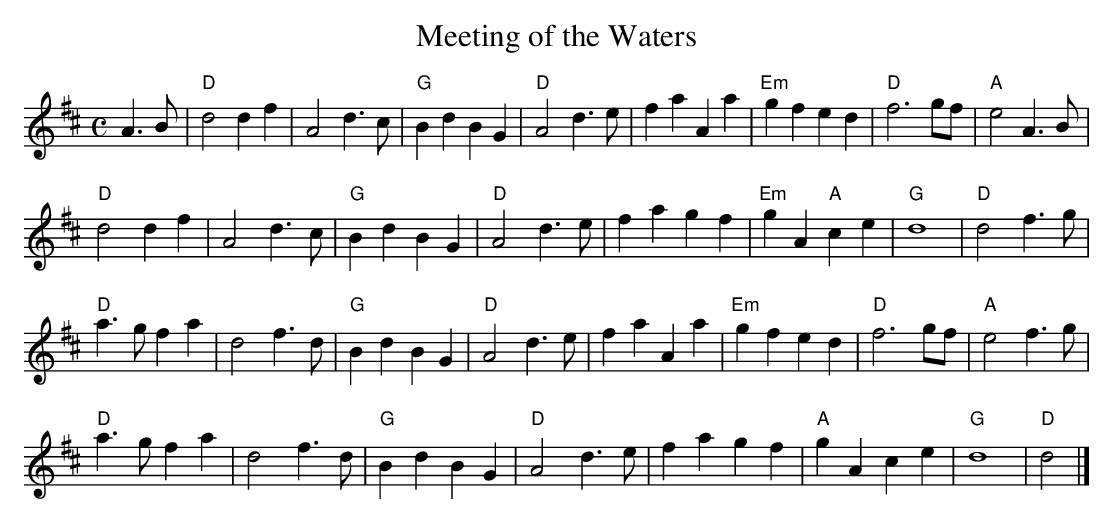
X:1
T:Meeting of the Waters
M:C
L:1/4
K:D major
A> B | "D"d2 d f | A2 d> c | "G"B d B G | "D"A2 d> e | \
f a A a | "Em"g f e d | "D"f3 g/f/ | "A"e2 A> B |
"D"d2 d f | A2 d> c | "G"B d B G | "D"A2 d> e | \
f a g f | "Em"g A "A"c e | "G"d4 | "D"d2 f> g |
"D"a> g f a | d2 f> d | "G"B d B G | "D"A2 d> e | \
f a A a | "Em"g f e d | "D"f3 g/f/ | "A"e2 f> g |
"D"a> g f a | d2 f> d | "G"B d B G | "D"A2 d> e | \
f a g f | "A"g A c e | "G"d4 | "D"d2 |]
